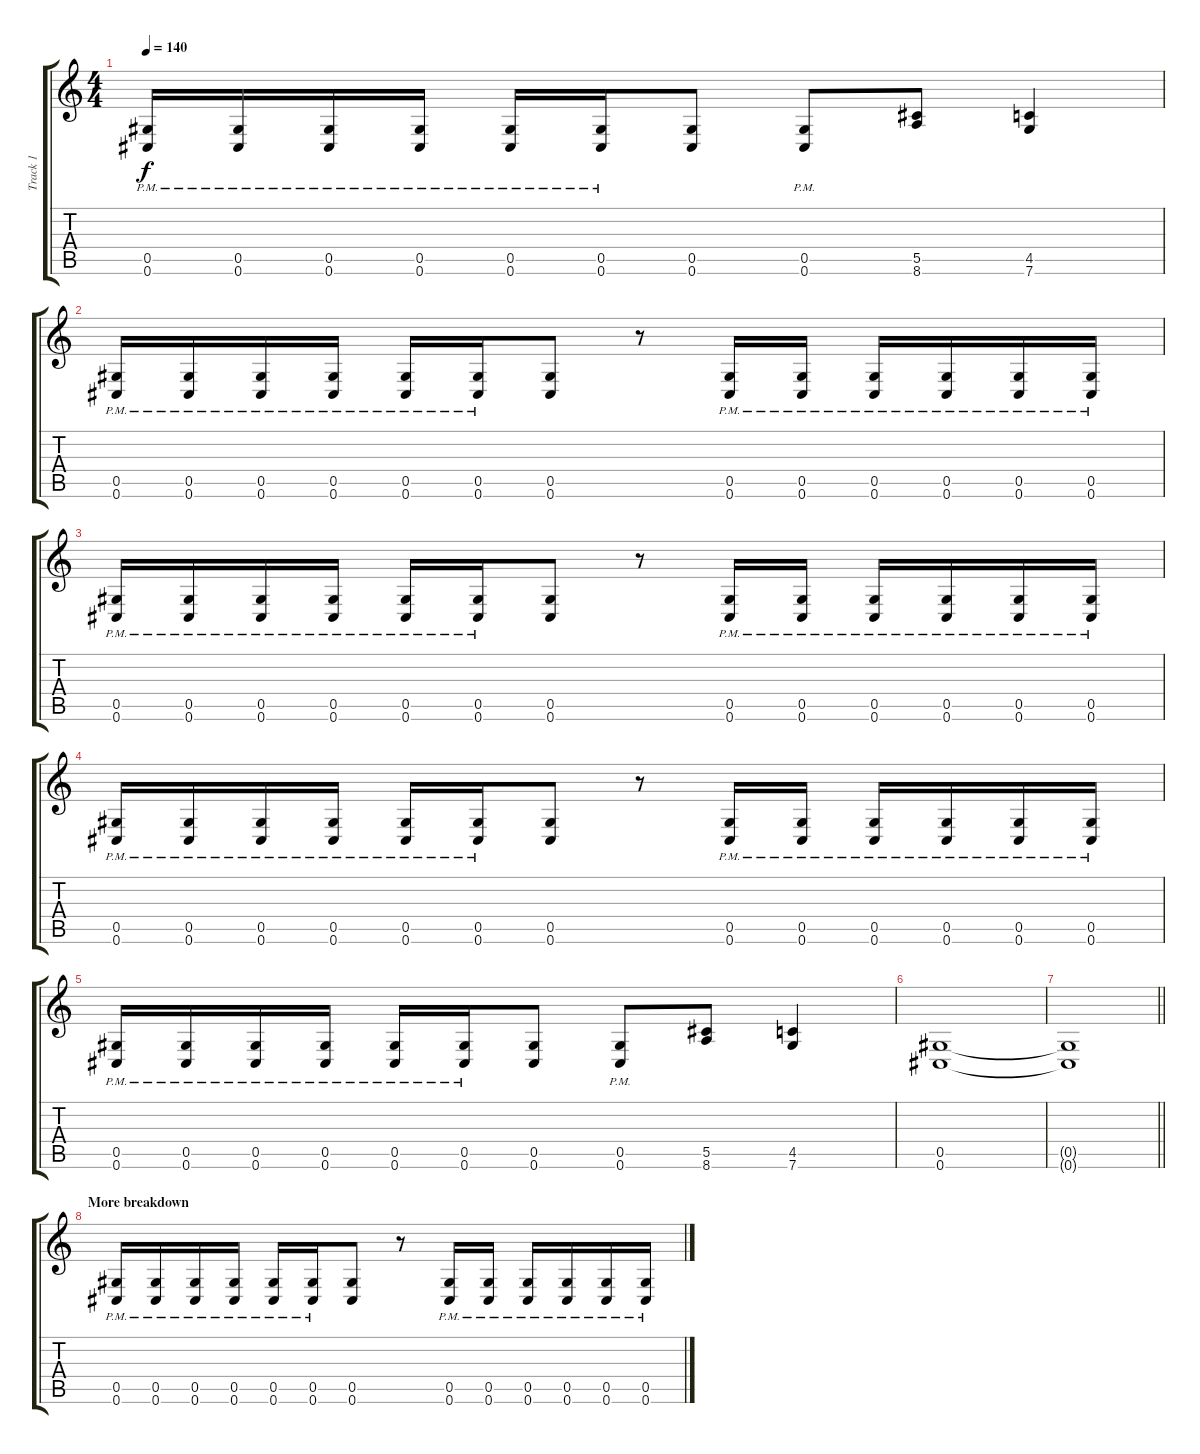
\track ("Track 1" "Track 1") {instrument overdrivenguitar}
\staff {score tabs}
\tuning (Eb4 Bb3 Gb3 Db3 Ab2 Db2) {hide}
\ts (4 4)
\tempo 140
\clef g2
\ks c
(0.5{pm} 0.6{pm}).16{dy f} (0.5{pm} 0.6{pm}).16 (0.5{pm} 0.6{pm}).16 (0.5{pm} 0.6{pm}).16 (0.5{pm} 0.6{pm}).16 (0.5{pm} 0.6{pm}).16 (0.5 0.6).8 (0.5{pm} 0.6{pm}).8 (5.5 8.6).8 (4.5 7.6).4 |
(0.5{pm} 0.6{pm}).16 (0.5{pm} 0.6{pm}).16 (0.5{pm} 0.6{pm}).16 (0.5{pm} 0.6{pm}).16 (0.5{pm} 0.6{pm}).16 (0.5{pm} 0.6{pm}).16 (0.5 0.6).8 r.8 (0.5{pm} 0.6{pm}).16 (0.5{pm} 0.6{pm}).16 (0.5{pm} 0.6{pm}).16 (0.5{pm} 0.6{pm}).16 (0.5{pm} 0.6{pm}).16 (0.5{pm} 0.6{pm}).16 |
(0.5{pm} 0.6{pm}).16 (0.5{pm} 0.6{pm}).16 (0.5{pm} 0.6{pm}).16 (0.5{pm} 0.6{pm}).16 (0.5{pm} 0.6{pm}).16 (0.5{pm} 0.6{pm}).16 (0.5 0.6).8 r.8 (0.5{pm} 0.6{pm}).16 (0.5{pm} 0.6{pm}).16 (0.5{pm} 0.6{pm}).16 (0.5{pm} 0.6{pm}).16 (0.5{pm} 0.6{pm}).16 (0.5{pm} 0.6{pm}).16 |
(0.5{pm} 0.6{pm}).16 (0.5{pm} 0.6{pm}).16 (0.5{pm} 0.6{pm}).16 (0.5{pm} 0.6{pm}).16 (0.5{pm} 0.6{pm}).16 (0.5{pm} 0.6{pm}).16 (0.5 0.6).8 r.8 (0.5{pm} 0.6{pm}).16 (0.5{pm} 0.6{pm}).16 (0.5{pm} 0.6{pm}).16 (0.5{pm} 0.6{pm}).16 (0.5{pm} 0.6{pm}).16 (0.5{pm} 0.6{pm}).16 |
(0.5{pm} 0.6{pm}).16 (0.5{pm} 0.6{pm}).16 (0.5{pm} 0.6{pm}).16 (0.5{pm} 0.6{pm}).16 (0.5{pm} 0.6{pm}).16 (0.5{pm} 0.6{pm}).16 (0.5 0.6).8 (0.5{pm} 0.6{pm}).8 (5.5 8.6).8 (4.5 7.6).4 |
(0.5 0.6).1 |
\barLineRight lightlight
(0.5{t} 0.6{t}).1 |
\section ("" "More breakdown")
(0.5{pm} 0.6{pm}).16 (0.5{pm} 0.6{pm}).16 (0.5{pm} 0.6{pm}).16 (0.5{pm} 0.6{pm}).16 (0.5{pm} 0.6{pm}).16 (0.5{pm} 0.6{pm}).16 (0.5 0.6).8 r.8 (0.5{pm} 0.6{pm}).16 (0.5{pm} 0.6{pm}).16 (0.5{pm} 0.6{pm}).16 (0.5{pm} 0.6{pm}).16 (0.5{pm} 0.6{pm}).16 (0.5{pm} 0.6{pm}).16
